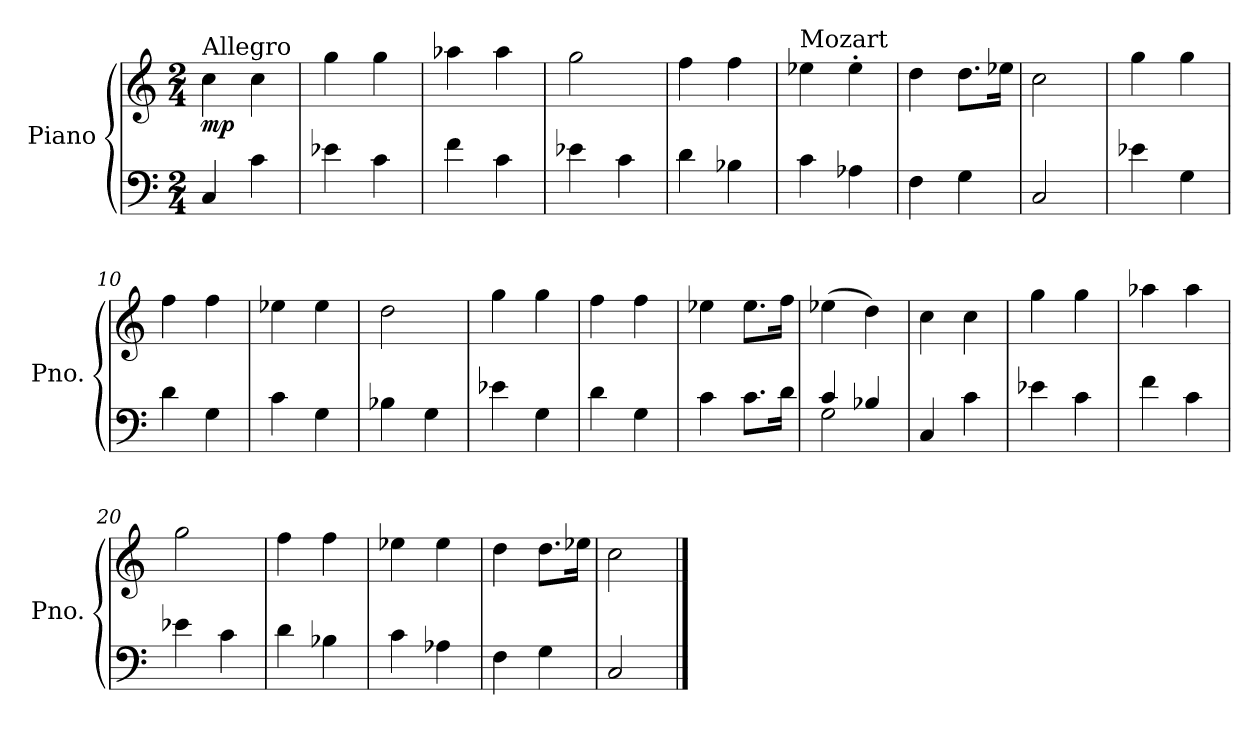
**kern	**kern	**dynam
*part1	*part1	*part1
*staff2	*staff1	*staff1/2
*I"Piano	*	*
*I'Pno.	*	*
*clefF4	*clefG2	*
*k[]	*k[]	*
*M2/4	*M2/4	*
=1	=1	=1
!	!LO:TX:a:t=Allegro	!
!	!	!LO:DY:b
4C/	4cc\	mp
4c\	4cc\	.
=2	=2	=2
4e-X\	4gg\	.
4c\	4gg\	.
=3	=3	=3
4f\	4aa-X\	.
4c\	4aa-\	.
=4	=4	=4
4e-X\	2gg\	.
4c\	.	.
=5	=5	=5
4d\	4ff\	.
4B-X\	4ff\	.
=6	=6	=6
!	!LO:TX:a:t=Mozart	!
4c\	4ee-X\	.
4A-X\	4ee-'\	.
=7	=7	=7
4F\	4dd\	.
4G\	8.dd\L	.
.	16ee-X\Jk	.
=8	=8	=8
2C/	2cc\	.
=9	=9	=9
4e-X\	4gg\	.
4G\	4gg\	.
=10	=10	=10
4d\	4ff\	.
4G\	4ff\	.
=11	=11	=11
4c\	4ee-X\	.
4G\	4ee-\	.
=12	=12	=12
4B-X\	2dd\	.
4G\	.	.
!!LO:LB:g=z
=13	=13	=13
4e-X\	4gg\	.
4G\	4gg\	.
=14	=14	=14
4d\	4ff\	.
4G\	4ff\	.
=15	=15	=15
4c\	4ee-X\	.
8.c\L	8.ee-\L	.
16d\Jk	16ff\Jk	.
=16	=16	=16
*^	*	*
4c/	2G\	(>4ee-X\	.
4B-X/	.	4dd\)	.
*v	*v	*	*
=17	=17	=17
4C/	4cc\	.
4c\	4cc\	.
=18	=18	=18
4e-X\	4gg\	.
4c\	4gg\	.
=19	=19	=19
4f\	4aa-X\	.
4c\	4aa-\	.
=20	=20	=20
4e-X\	2gg\	.
4c\	.	.
=21	=21	=21
4d\	4ff\	.
4B-X\	4ff\	.
=22	=22	=22
4c\	4ee-X\	.
4A-X\	4ee-\	.
=23	=23	=23
4F\	4dd\	.
4G\	8.dd\L	.
.	16ee-X\Jk	.
=24	=24	=24
2C/	2cc\	.
==	==	==
*-	*-	*-
